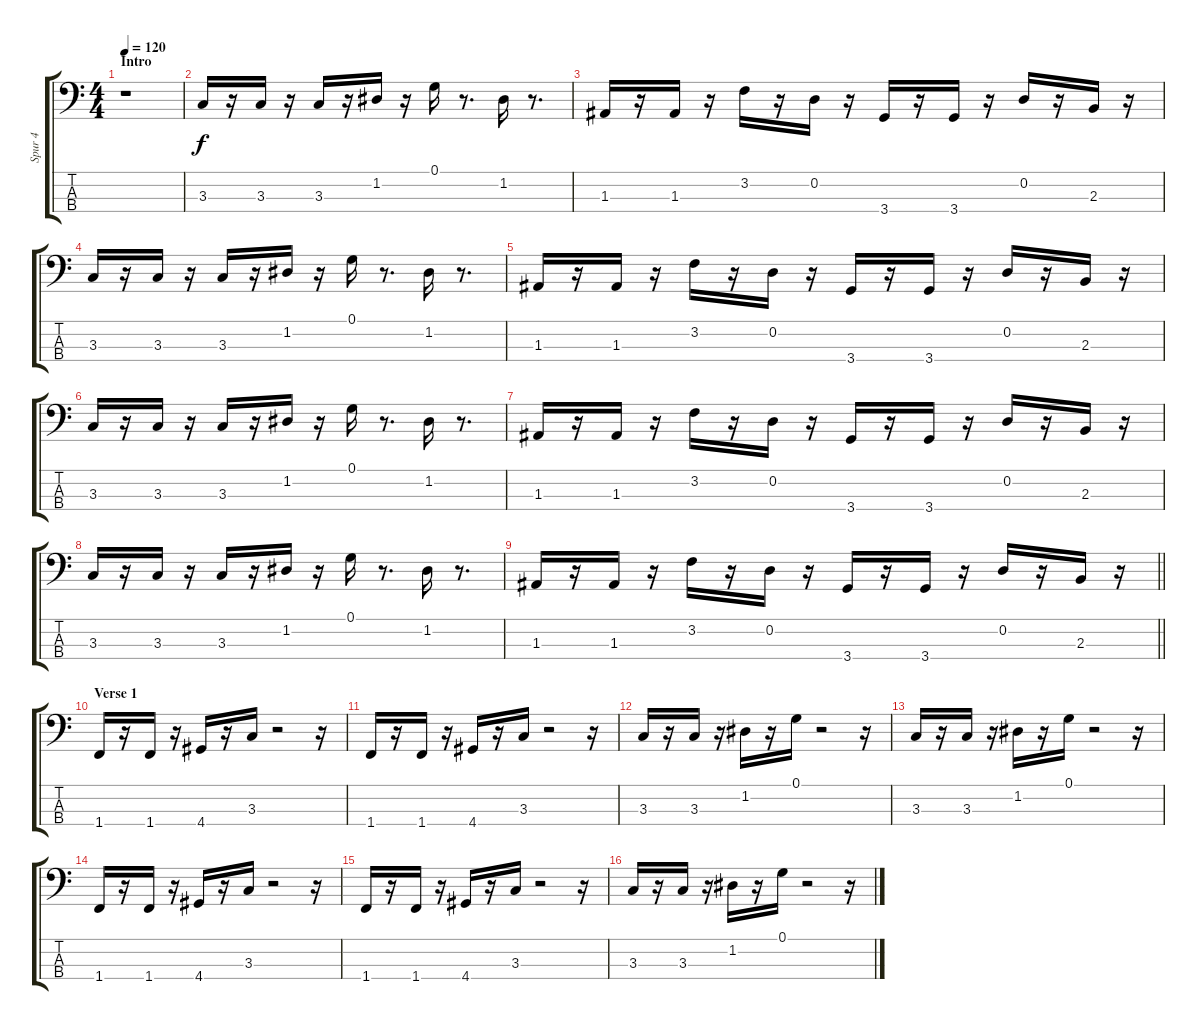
\track ("Spur 4" "Spur 4") {instrument fretlessbass}
\staff {score tabs}
\tuning (G2 D2 A1 E1) {hide}
\ts (4 4)
\section ("" "Intro")
\tempo 120
\clef f4
\ks c
r.1{dy f instrument fretlessbass} |
3.3.16 r.16 3.3.16 r.16 3.3.16 r.16 1.2.16 r.16 0.1.16 r.8{d} 1.2.16 r.8{d} |
1.3.16 r.16 1.3.16 r.16 3.2.16 r.16 0.2.16 r.16 3.4.16 r.16 3.4.16 r.16 0.2.16 r.16 2.3.16 r.16 |
3.3.16 r.16 3.3.16 r.16 3.3.16 r.16 1.2.16 r.16 0.1.16 r.8{d} 1.2.16 r.8{d} |
1.3.16 r.16 1.3.16 r.16 3.2.16 r.16 0.2.16 r.16 3.4.16 r.16 3.4.16 r.16 0.2.16 r.16 2.3.16 r.16 |
3.3.16 r.16 3.3.16 r.16 3.3.16 r.16 1.2.16 r.16 0.1.16 r.8{d} 1.2.16 r.8{d} |
1.3.16 r.16 1.3.16 r.16 3.2.16 r.16 0.2.16 r.16 3.4.16 r.16 3.4.16 r.16 0.2.16 r.16 2.3.16 r.16 |
3.3.16 r.16 3.3.16 r.16 3.3.16 r.16 1.2.16 r.16 0.1.16 r.8{d} 1.2.16 r.8{d} |
\barLineRight lightlight
1.3.16 r.16 1.3.16 r.16 3.2.16 r.16 0.2.16 r.16 3.4.16 r.16 3.4.16 r.16 0.2.16 r.16 2.3.16 r.16 |
\section ("" "Verse 1")
1.4.16 r.16 1.4.16 r.16 4.4.16 r.16 3.3.16 r.2 r.16 |
1.4.16 r.16 1.4.16 r.16 4.4.16 r.16 3.3.16 r.2 r.16 |
3.3.16 r.16 3.3.16 r.16 1.2.16 r.16 0.1.16 r.2 r.16 |
3.3.16 r.16 3.3.16 r.16 1.2.16 r.16 0.1.16 r.2 r.16 |
1.4.16 r.16 1.4.16 r.16 4.4.16 r.16 3.3.16 r.2 r.16 |
1.4.16 r.16 1.4.16 r.16 4.4.16 r.16 3.3.16 r.2 r.16 |
3.3.16 r.16 3.3.16 r.16 1.2.16 r.16 0.1.16 r.2 r.16
